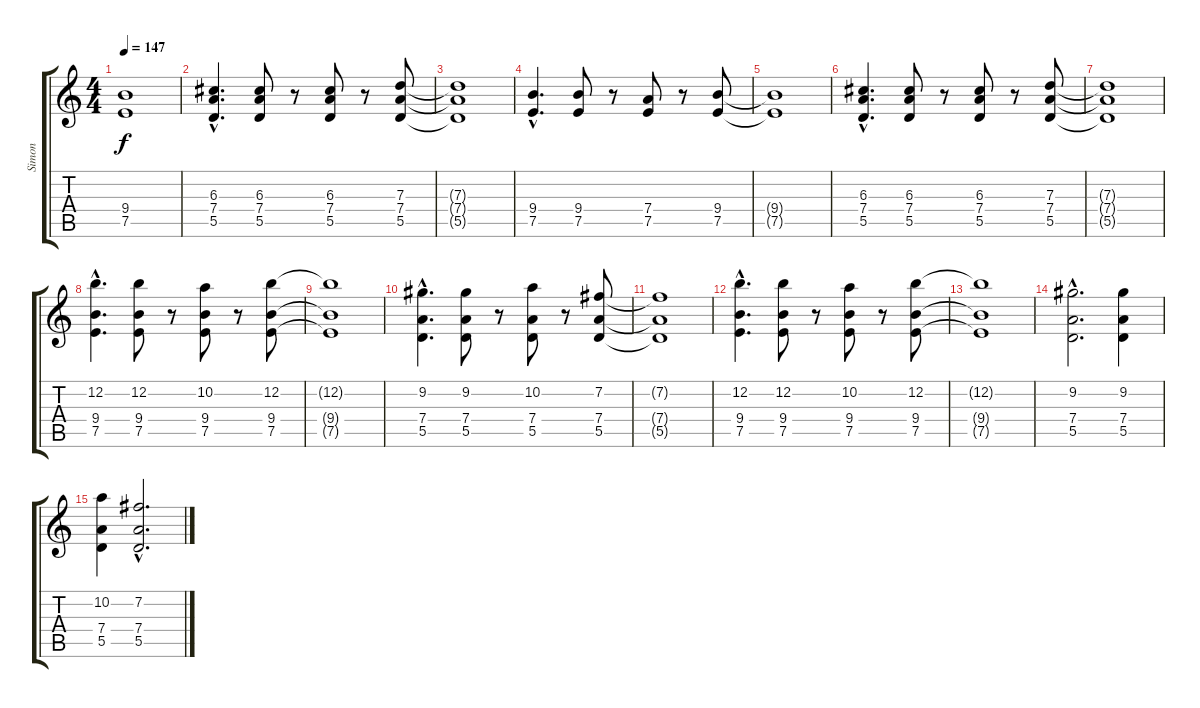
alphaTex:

\track ("Simon" "Simon") {instrument electricguitarclean}
\staff {score tabs}
\tuning (E4 B3 G3 D3 A2 D2) {hide}
\ts (4 4)
\tempo 147
\clef g2
\ks c
(9.4{t} 7.5{t}).1{dy f instrument electricguitarclean} |
(6.3{hac} 7.4{hac} 5.5{hac}).4{d instrument electricguitarclean} (6.3 7.4 5.5).8 r.8 (6.3 7.4 5.5).8 r.8 (7.3 7.4 5.5).8 |
(7.3{t} 7.4{t} 5.5{t}).1{instrument electricguitarclean} |
(9.4{hac} 7.5{hac}).4{d instrument electricguitarclean} (9.4 7.5).8 r.8 (7.4 7.5).8 r.8 (9.4 7.5).8 |
(9.4{t} 7.5{t}).1{instrument electricguitarclean} |
(6.3{hac} 7.4{hac} 5.5{hac}).4{d instrument electricguitarclean} (6.3 7.4 5.5).8 r.8 (6.3 7.4 5.5).8 r.8 (7.3 7.4 5.5).8 |
(7.3{t} 7.4{t} 5.5{t}).1{instrument electricguitarclean} |
(12.2{hac} 9.4{hac} 7.5{hac}).4{d} (12.2 9.4 7.5).8 r.8 (10.2 9.4 7.5).8 r.8 (12.2 9.4 7.5).8 |
(12.2{t} 9.4{t} 7.5{t}).1 |
(9.2{hac} 7.4{hac} 5.5{hac}).4{d} (9.2 7.4 5.5).8 r.8 (10.2 7.4 5.5).8 r.8 (7.2 7.4 5.5).8 |
(7.2{t} 7.4{t} 5.5{t}).1 |
(12.2{hac} 9.4{hac} 7.5{hac}).4{d} (12.2 9.4 7.5).8 r.8 (10.2 9.4 7.5).8 r.8 (12.2 9.4 7.5).8 |
(12.2{t} 9.4{t} 7.5{t}).1 |
(9.2{hac} 7.4{hac} 5.5{hac}).2{d} (9.2 7.4 5.5).4 |
(10.2 7.4 5.5).4 (7.2{hac} 7.4{hac} 5.5{hac}).2{d}
